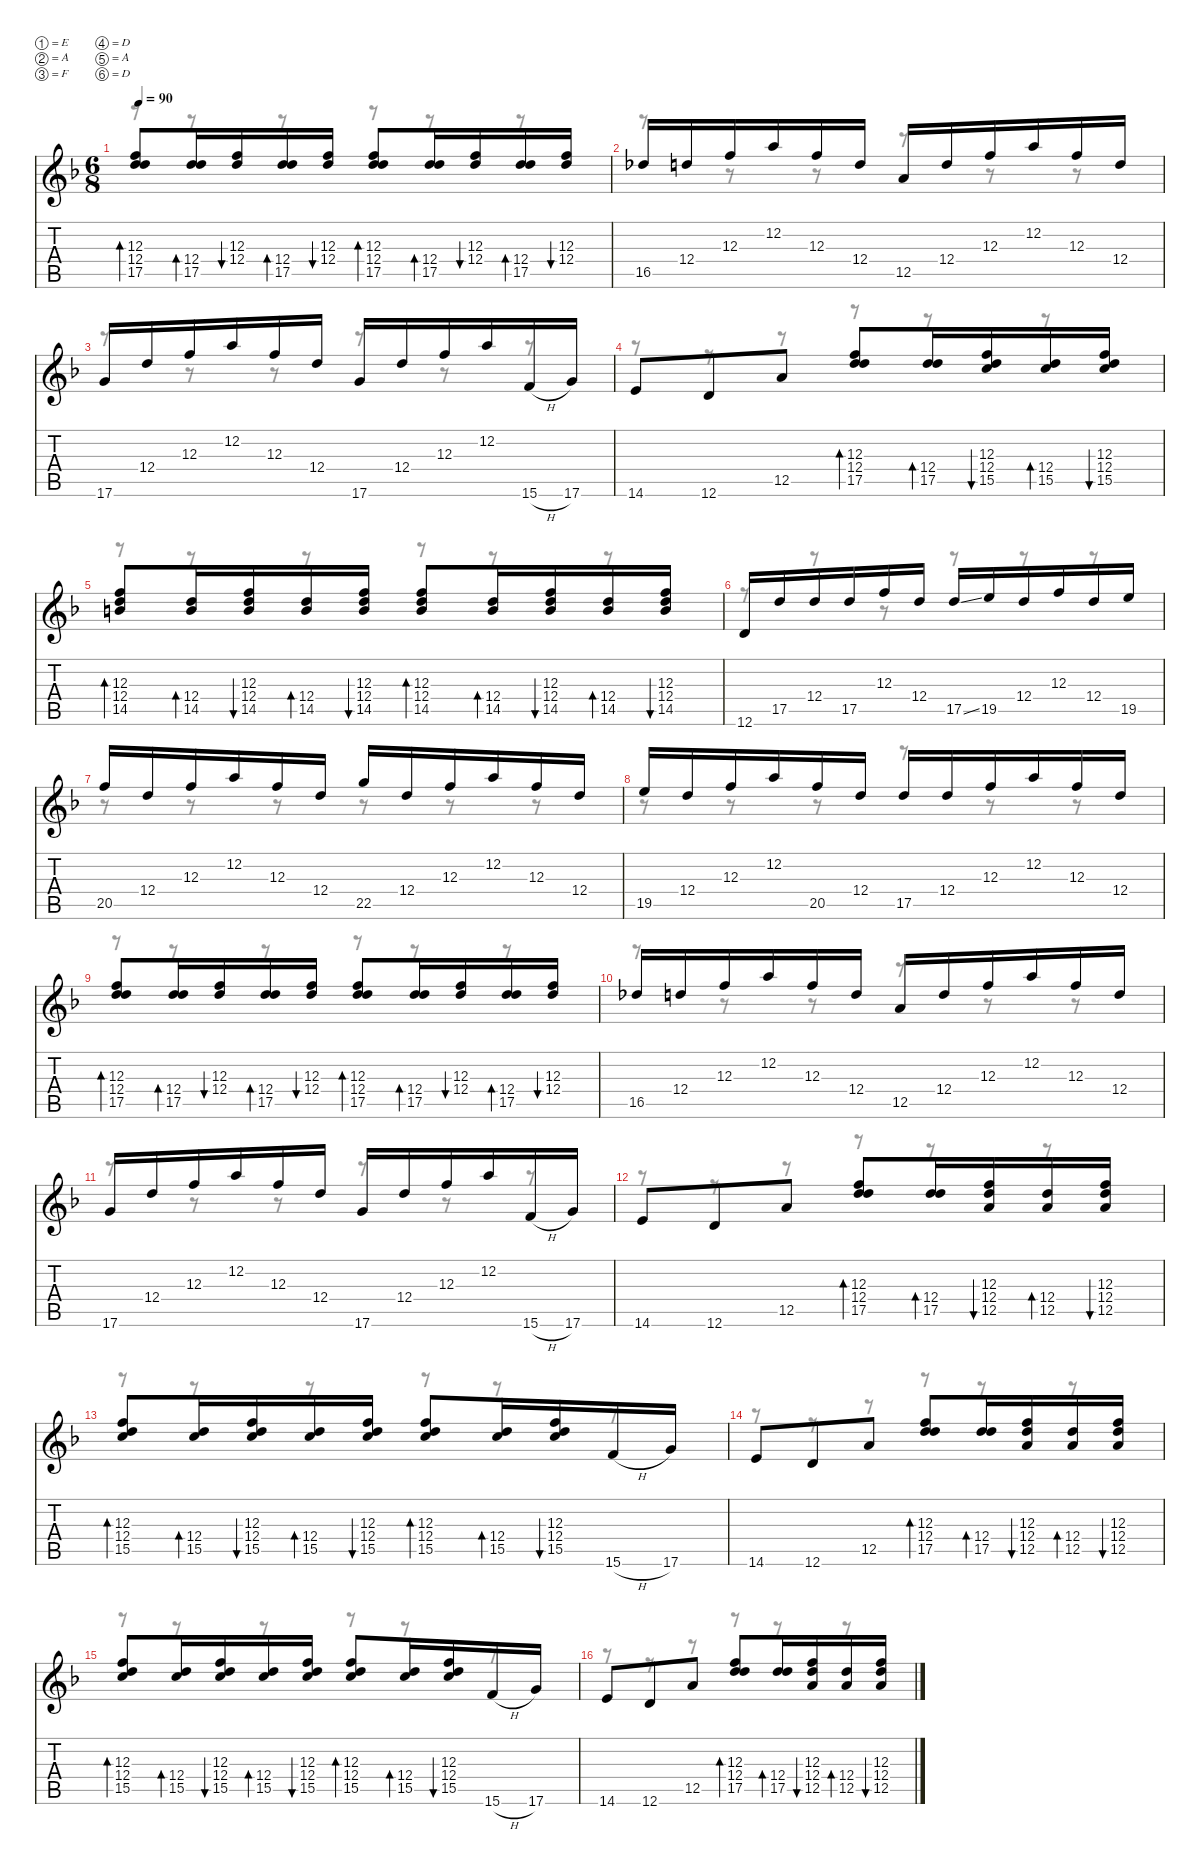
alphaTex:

\defaultSystemsLayout 4
\hideDynamics
\bracketExtendMode nobrackets
\singleTrackTrackNamePolicy hidden
\multiTrackTrackNamePolicy hidden
\otherSystemsTrackNameOrientation horizontal
\track ("Twelve-String Effect" "s.guit.") {instrument acousticguitarsteel}
\staff {score tabs}
\tuning (E4 A3 F3 D3 A2 D2)
\voice
\ts (6 8)
\tempo 90
\clef g2
\ks dminor
(12.3{acc forcenatural} 12.4{acc forcenatural} 17.5{acc forcenatural}).8{bd 60 dy f beam Up} (12.4{acc forcenatural} 17.5{acc forcenatural}).16{bd 60 beam Up} (12.3{acc forcenatural} 12.4{acc forcenatural}).16{bu 60 beam Up} (12.4{acc forcenatural} 17.5{acc forcenatural}).16{bd 60 beam Up} (12.3{acc forcenatural} 12.4{acc forcenatural}).16{bu 60 beam Up} (12.3{acc forcenatural} 12.4{acc forcenatural} 17.5{acc forcenatural}).8{bd 60 beam Up} (12.4{acc forcenatural} 17.5{acc forcenatural}).16{bd 60 beam Up} (12.3{acc forcenatural} 12.4{acc forcenatural}).16{bu 60 beam Up} (12.4{acc forcenatural} 17.5{acc forcenatural}).16{bd 60 beam Up} (12.3{acc forcenatural} 12.4{acc forcenatural}).16{bu 60 beam Up} |
16.5{acc b}.16 12.4{acc forcenatural}.16{beam Up} 12.3{acc forcenatural}.16{beam Up} 12.2{acc forcenatural}.16{beam Up} 12.3{acc forcenatural}.16{beam Up} 12.4{acc forcenatural}.16{beam Up} 12.5{acc forcenatural}.16{beam Up} 12.4{acc forcenatural}.16{beam Up} 12.3{acc forcenatural}.16{beam Up} 12.2{acc forcenatural}.16{beam Up} 12.3{acc forcenatural}.16{beam Up} 12.4{acc forcenatural}.16{beam Up} |
17.6{acc forcenatural}.16{beam Up} 12.4{acc forcenatural}.16{beam Up} 12.3{acc forcenatural}.16{beam Up} 12.2{acc forcenatural}.16{beam Up} 12.3{acc forcenatural}.16{beam Up} 12.4{acc forcenatural}.16{beam Up} 17.6{acc forcenatural}.16{beam Up} 12.4{acc forcenatural}.16{beam Up} 12.3{acc forcenatural}.16{beam Up} 12.2{acc forcenatural}.16{beam Up} 15.6{h acc forcenatural}.16{beam Up} 17.6{acc forcenatural}.16{dy ff beam Up} |
14.6{acc forcenatural}.8{dy f beam Up} 12.6{acc forcenatural}.8{beam Up} 12.5{acc forcenatural}.8{beam Up} (12.3{acc forcenatural} 12.4{acc forcenatural} 17.5{acc forcenatural}).8{bd 60 beam Up} (12.4{acc forcenatural} 17.5{acc forcenatural}).16{bd 60 beam Up} (12.3{acc forcenatural} 12.4{acc forcenatural} 15.5{acc forcenatural}).16{bu 60 beam Up} (12.4{acc forcenatural} 15.5{acc forcenatural}).16{bd 60 beam Up} (12.3{acc forcenatural} 12.4{acc forcenatural} 15.5{acc forcenatural}).16{bu 60 beam Up} |
(12.3{acc forcenatural} 12.4{acc forcenatural} 14.5{acc forcenatural}).8{bd 60 beam Up} (12.4{acc forcenatural} 14.5{acc forcenatural}).16{bd 60 beam Up} (12.3{acc forcenatural} 12.4{acc forcenatural} 14.5{acc forcenatural}).16{bu 60 beam Up} (12.4{acc forcenatural} 14.5{acc forcenatural}).16{bd 60 beam Up} (12.3{acc forcenatural} 12.4{acc forcenatural} 14.5{acc forcenatural}).16{bu 60 beam Up} (12.3{acc forcenatural} 12.4{acc forcenatural} 14.5{acc forcenatural}).8{bd 60 beam Up} (12.4{acc forcenatural} 14.5{acc forcenatural}).16{bd 60 beam Up} (12.3{acc forcenatural} 12.4{acc forcenatural} 14.5{acc forcenatural}).16{bu 60 beam Up} (12.4{acc forcenatural} 14.5{acc forcenatural}).16{bd 60 beam Up} (12.3{acc forcenatural} 12.4{acc forcenatural} 14.5{acc forcenatural}).16{bu 60 beam Up} |
12.6{acc forcenatural}.16{beam Up} 17.5{acc forcenatural}.16{beam Up} 12.4{acc forcenatural}.16{beam Up} 17.5{acc forcenatural}.16{beam Up} 12.3{acc forcenatural}.16{beam Up} 12.4{acc forcenatural}.16{beam Up} 17.5{ss acc forcenatural}.16{beam Up} 19.5{acc forcenatural}.16{dy ff beam Up} 12.4{acc forcenatural}.16{dy f beam Up} 12.3{acc forcenatural}.16{beam Up} 12.4{acc forcenatural}.16{beam Up} 19.5{acc forcenatural}.16{beam Up} |
20.5{acc forcenatural}.16{beam Up} 12.4{acc forcenatural}.16{beam Up} 12.3{acc forcenatural}.16{beam Up} 12.2{acc forcenatural}.16{beam Up} 12.3{acc forcenatural}.16{beam Up} 12.4{acc forcenatural}.16{beam Up} 22.5{acc forcenatural}.16{beam Up} 12.4{acc forcenatural}.16{beam Up} 12.3{acc forcenatural}.16{beam Up} 12.2{acc forcenatural}.16{beam Up} 12.3{acc forcenatural}.16{beam Up} 12.4{acc forcenatural}.16{beam Up} |
19.5{acc forcenatural}.16{beam Up} 12.4{acc forcenatural}.16{beam Up} 12.3{acc forcenatural}.16{beam Up} 12.2{acc forcenatural}.16{beam Up} 20.5{acc forcenatural}.16{beam Up} 12.4{acc forcenatural}.16{beam Up} 17.5{acc forcenatural}.16{beam Up} 12.4{acc forcenatural}.16{beam Up} 12.3{acc forcenatural}.16{beam Up} 12.2{acc forcenatural}.16{beam Up} 12.3{acc forcenatural}.16{beam Up} 12.4{acc forcenatural}.16{beam Up} |
(12.3{acc forcenatural} 12.4{acc forcenatural} 17.5{acc forcenatural}).8{bd 60 beam Up} (12.4{acc forcenatural} 17.5{acc forcenatural}).16{bd 60 beam Up} (12.3{acc forcenatural} 12.4{acc forcenatural}).16{bu 60 beam Up} (12.4{acc forcenatural} 17.5{acc forcenatural}).16{bd 60 beam Up} (12.3{acc forcenatural} 12.4{acc forcenatural}).16{bu 60 beam Up} (12.3{acc forcenatural} 12.4{acc forcenatural} 17.5{acc forcenatural}).8{bd 60 beam Up} (12.4{acc forcenatural} 17.5{acc forcenatural}).16{bd 60 beam Up} (12.3{acc forcenatural} 12.4{acc forcenatural}).16{bu 60 beam Up} (12.4{acc forcenatural} 17.5{acc forcenatural}).16{bd 60 beam Up} (12.3{acc forcenatural} 12.4{acc forcenatural}).16{bu 60 beam Up} |
16.5{acc b}.16 12.4{acc forcenatural}.16{beam Up} 12.3{acc forcenatural}.16{beam Up} 12.2{acc forcenatural}.16{beam Up} 12.3{acc forcenatural}.16{beam Up} 12.4{acc forcenatural}.16{beam Up} 12.5{acc forcenatural}.16{beam Up} 12.4{acc forcenatural}.16{beam Up} 12.3{acc forcenatural}.16{beam Up} 12.2{acc forcenatural}.16{beam Up} 12.3{acc forcenatural}.16{beam Up} 12.4{acc forcenatural}.16{beam Up} |
17.6{acc forcenatural}.16{beam Up} 12.4{acc forcenatural}.16{beam Up} 12.3{acc forcenatural}.16{beam Up} 12.2{acc forcenatural}.16{beam Up} 12.3{acc forcenatural}.16{beam Up} 12.4{acc forcenatural}.16{beam Up} 17.6{acc forcenatural}.16{beam Up} 12.4{acc forcenatural}.16{beam Up} 12.3{acc forcenatural}.16{beam Up} 12.2{acc forcenatural}.16{beam Up} 15.6{h acc forcenatural}.16{beam Up} 17.6{acc forcenatural}.16{dy ff beam Up} |
14.6{acc forcenatural}.8{dy f beam Up} 12.6{acc forcenatural}.8{beam Up} 12.5{acc forcenatural}.8{beam Up} (12.3{acc forcenatural} 12.4{acc forcenatural} 17.5{acc forcenatural}).8{bd 60 beam Up} (12.4{acc forcenatural} 17.5{acc forcenatural}).16{bd 60 beam Up} (12.3{acc forcenatural} 12.4{acc forcenatural} 12.5{acc forcenatural}).16{bu 60 beam Up} (12.4{acc forcenatural} 12.5{acc forcenatural}).16{bd 60 beam Up} (12.3{acc forcenatural} 12.4{acc forcenatural} 12.5{acc forcenatural}).16{bu 60 beam Up} |
(12.3{acc forcenatural} 12.4{acc forcenatural} 15.5{acc forcenatural}).8{bd 60 beam Up} (12.4{acc forcenatural} 15.5{acc forcenatural}).16{bd 60 beam Up} (12.3{acc forcenatural} 12.4{acc forcenatural} 15.5{acc forcenatural}).16{bu 60 beam Up} (12.4{acc forcenatural} 15.5{acc forcenatural}).16{bd 60 beam Up} (12.3{acc forcenatural} 12.4{acc forcenatural} 15.5{acc forcenatural}).16{bu 60 beam Up} (12.3{acc forcenatural} 12.4{acc forcenatural} 15.5{acc forcenatural}).8{bd 60 beam Up} (12.4{acc forcenatural} 15.5{acc forcenatural}).16{bd 60 beam Up} (12.3{acc forcenatural} 12.4{acc forcenatural} 15.5{acc forcenatural}).16{bu 60 beam Up} 15.6{h acc forcenatural}.16{beam Up} 17.6{acc forcenatural}.16{dy ff beam Up} |
14.6{acc forcenatural}.8{dy f beam Up} 12.6{acc forcenatural}.8{beam Up} 12.5{acc forcenatural}.8{beam Up} (12.3{acc forcenatural} 12.4{acc forcenatural} 17.5{acc forcenatural}).8{bd 60 beam Up} (12.4{acc forcenatural} 17.5{acc forcenatural}).16{bd 60 beam Up} (12.3{acc forcenatural} 12.4{acc forcenatural} 12.5{acc forcenatural}).16{bu 60 beam Up} (12.4{acc forcenatural} 12.5{acc forcenatural}).16{bd 60 beam Up} (12.3{acc forcenatural} 12.4{acc forcenatural} 12.5{acc forcenatural}).16{bu 60 beam Up} |
(12.3{acc forcenatural} 12.4{acc forcenatural} 15.5{acc forcenatural}).8{bd 60 beam Up} (12.4{acc forcenatural} 15.5{acc forcenatural}).16{bd 60 beam Up} (12.3{acc forcenatural} 12.4{acc forcenatural} 15.5{acc forcenatural}).16{bu 60 beam Up} (12.4{acc forcenatural} 15.5{acc forcenatural}).16{bd 60 beam Up} (12.3{acc forcenatural} 12.4{acc forcenatural} 15.5{acc forcenatural}).16{bu 60 beam Up} (12.3{acc forcenatural} 12.4{acc forcenatural} 15.5{acc forcenatural}).8{bd 60 beam Up} (12.4{acc forcenatural} 15.5{acc forcenatural}).16{bd 60 beam Up} (12.3{acc forcenatural} 12.4{acc forcenatural} 15.5{acc forcenatural}).16{bu 60 beam Up} 15.6{h acc forcenatural}.16{beam Up} 17.6{acc forcenatural}.16{dy ff beam Up} |
14.6{acc forcenatural}.8{dy f beam Up} 12.6{acc forcenatural}.8{beam Up} 12.5{acc forcenatural}.8{beam Up} (12.3{acc forcenatural} 12.4{acc forcenatural} 17.5{acc forcenatural}).8{bd 60 beam Up} (12.4{acc forcenatural} 17.5{acc forcenatural}).16{bd 60 beam Up} (12.3{acc forcenatural} 12.4{acc forcenatural} 12.5{acc forcenatural}).16{bu 60 beam Up} (12.4{acc forcenatural} 12.5{acc forcenatural}).16{bd 60 beam Up} (12.3{acc forcenatural} 12.4{acc forcenatural} 12.5{acc forcenatural}).16{bu 60 beam Up}
\voice
\clef g2
\ottava regular
\simile none
\ks dminor
r.8{dy mf beam Down} r.8{beam Down} r.8{beam Down} r.8{beam Down} r.8{beam Down} r.8{beam Down} |
r.8{beam Down} r.8{beam Down} r.8{beam Down} r.8{beam Down} r.8{beam Down} r.8{beam Down} |
r.8{beam Down} r.8{beam Down} r.8{beam Down} r.8{beam Down} r.8{beam Down} r.8{beam Down} |
r.8{beam Down} r.8{beam Down} r.8{beam Down} r.8{beam Down} r.8{beam Down} r.8{beam Down} |
r.8{beam Down} r.8{beam Down} r.8{beam Down} r.8{beam Down} r.8{beam Down} r.8{beam Down} |
r.8{beam Down} r.8{beam Down} r.8{beam Down} r.8{beam Down} r.8{beam Down} r.8{beam Down} |
r.8{beam Down} r.8{beam Down} r.8{beam Down} r.8{beam Down} r.8{beam Down} r.8{beam Down} |
r.8{beam Down} r.8{beam Down} r.8{beam Down} r.8{beam Down} r.8{beam Down} r.8{beam Down} |
r.8{beam Down} r.8{beam Down} r.8{beam Down} r.8{beam Down} r.8{beam Down} r.8{beam Down} |
r.8{beam Down} r.8{beam Down} r.8{beam Down} r.8{beam Down} r.8{beam Down} r.8{beam Down} |
r.8{beam Down} r.8{beam Down} r.8{beam Down} r.8{beam Down} r.8{beam Down} r.8{beam Down} |
r.8{beam Down} r.8{beam Down} r.8{beam Down} r.8{beam Down} r.8{beam Down} r.8{beam Down} |
r.8{beam Down} r.8{beam Down} r.8{beam Down} r.8{beam Down} r.8{beam Down} r.8{beam Down} |
r.8{beam Down} r.8{beam Down} r.8{beam Down} r.8{beam Down} r.8{beam Down} r.8{beam Down} |
r.8{beam Down} r.8{beam Down} r.8{beam Down} r.8{beam Down} r.8{beam Down} r.8{beam Down} |
r.8{beam Down} r.8{beam Down} r.8{beam Down} r.8{beam Down} r.8{beam Down} r.8{beam Down}
